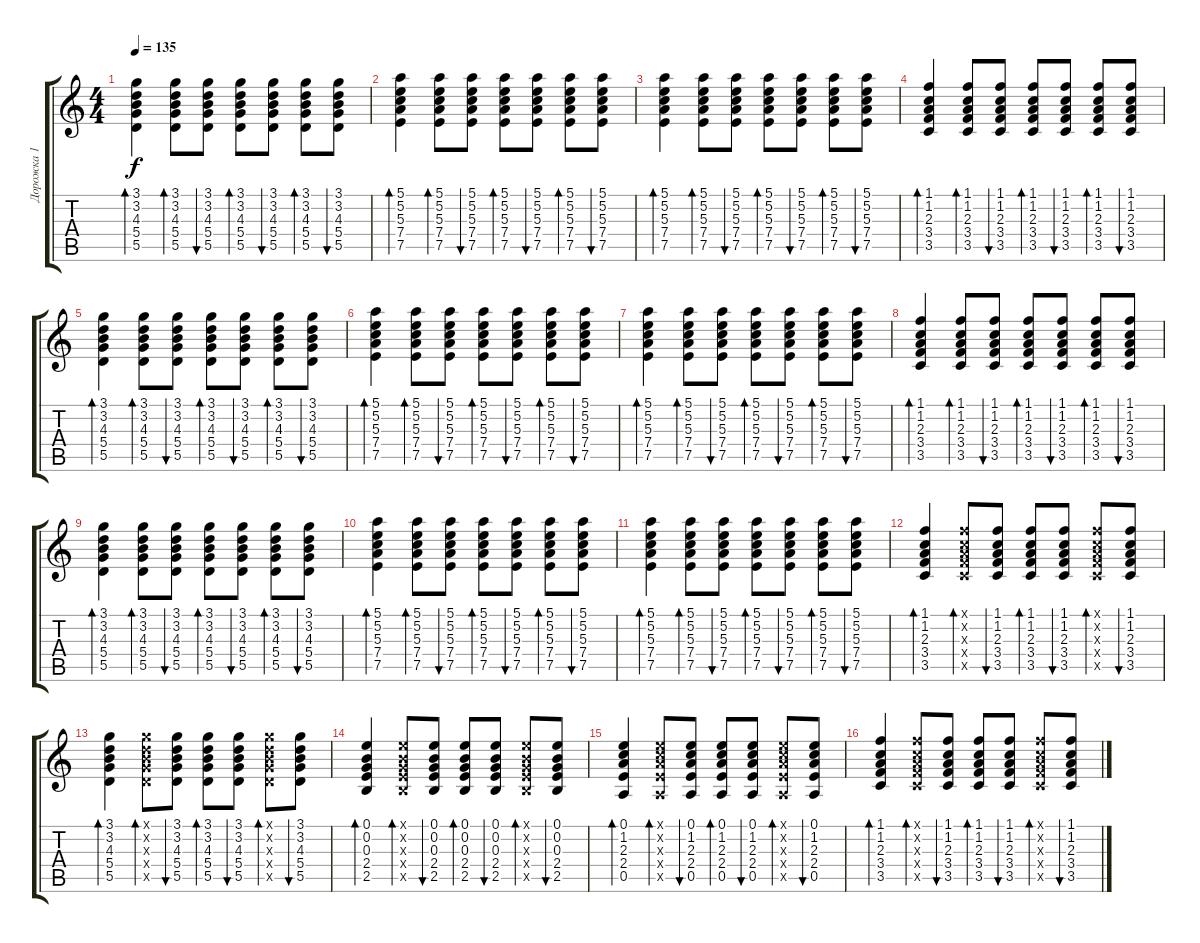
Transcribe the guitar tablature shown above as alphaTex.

\track ("Дорожка 1" "Дорожка 1") {instrument acousticguitarsteel}
\staff {score tabs}
\tuning (E4 B3 G3 D3 A2 E2) {hide}
\ts (4 4)
\tempo 135
\clef g2
\ks c
(3.1 3.2 4.3 5.4 5.5).4{bd 60 dy f} (3.1 3.2 4.3 5.4 5.5).8{bd 60} (3.1 3.2 4.3 5.4 5.5).8{bu 60} (3.1 3.2 4.3 5.4 5.5).8{bd 60} (3.1 3.2 4.3 5.4 5.5).8{bu 60} (3.1 3.2 4.3 5.4 5.5).8{bd 60} (3.1 3.2 4.3 5.4 5.5).8{bu 60} |
(5.1 5.2 5.3 7.4 7.5).4{bd 60} (5.1 5.2 5.3 7.4 7.5).8{bd 60} (5.1 5.2 5.3 7.4 7.5).8{bu 60} (5.1 5.2 5.3 7.4 7.5).8{bd 60} (5.1 5.2 5.3 7.4 7.5).8{bu 60} (5.1 5.2 5.3 7.4 7.5).8{bd 60} (5.1 5.2 5.3 7.4 7.5).8{bu 60} |
(5.1 5.2 5.3 7.4 7.5).4{bd 60} (5.1 5.2 5.3 7.4 7.5).8{bd 60} (5.1 5.2 5.3 7.4 7.5).8{bu 60} (5.1 5.2 5.3 7.4 7.5).8{bd 60} (5.1 5.2 5.3 7.4 7.5).8{bu 60} (5.1 5.2 5.3 7.4 7.5).8{bd 60} (5.1 5.2 5.3 7.4 7.5).8{bu 60} |
(1.1 1.2 2.3 3.4 3.5).4{bd 60} (1.1 1.2 2.3 3.4 3.5).8{bd 60} (1.1 1.2 2.3 3.4 3.5).8{bu 60} (1.1 1.2 2.3 3.4 3.5).8{bd 60} (1.1 1.2 2.3 3.4 3.5).8{bu 60} (1.1 1.2 2.3 3.4 3.5).8{bd 60} (1.1 1.2 2.3 3.4 3.5).8{bu 60} |
(3.1 3.2 4.3 5.4 5.5).4{bd 60} (3.1 3.2 4.3 5.4 5.5).8{bd 60} (3.1 3.2 4.3 5.4 5.5).8{bu 60} (3.1 3.2 4.3 5.4 5.5).8{bd 60} (3.1 3.2 4.3 5.4 5.5).8{bu 60} (3.1 3.2 4.3 5.4 5.5).8{bd 60} (3.1 3.2 4.3 5.4 5.5).8{bu 60} |
(5.1 5.2 5.3 7.4 7.5).4{bd 60} (5.1 5.2 5.3 7.4 7.5).8{bd 60} (5.1 5.2 5.3 7.4 7.5).8{bu 60} (5.1 5.2 5.3 7.4 7.5).8{bd 60} (5.1 5.2 5.3 7.4 7.5).8{bu 60} (5.1 5.2 5.3 7.4 7.5).8{bd 60} (5.1 5.2 5.3 7.4 7.5).8{bu 60} |
(5.1 5.2 5.3 7.4 7.5).4{bd 60} (5.1 5.2 5.3 7.4 7.5).8{bd 60} (5.1 5.2 5.3 7.4 7.5).8{bu 60} (5.1 5.2 5.3 7.4 7.5).8{bd 60} (5.1 5.2 5.3 7.4 7.5).8{bu 60} (5.1 5.2 5.3 7.4 7.5).8{bd 60} (5.1 5.2 5.3 7.4 7.5).8{bu 60} |
(1.1 1.2 2.3 3.4 3.5).4{bd 60} (1.1 1.2 2.3 3.4 3.5).8{bd 60} (1.1 1.2 2.3 3.4 3.5).8{bu 60} (1.1 1.2 2.3 3.4 3.5).8{bd 60} (1.1 1.2 2.3 3.4 3.5).8{bu 60} (1.1 1.2 2.3 3.4 3.5).8{bd 60} (1.1 1.2 2.3 3.4 3.5).8{bu 60} |
(3.1 3.2 4.3 5.4 5.5).4{bd 60} (3.1 3.2 4.3 5.4 5.5).8{bd 60} (3.1 3.2 4.3 5.4 5.5).8{bu 60} (3.1 3.2 4.3 5.4 5.5).8{bd 60} (3.1 3.2 4.3 5.4 5.5).8{bu 60} (3.1 3.2 4.3 5.4 5.5).8{bd 60} (3.1 3.2 4.3 5.4 5.5).8{bu 60} |
(5.1 5.2 5.3 7.4 7.5).4{bd 60} (5.1 5.2 5.3 7.4 7.5).8{bd 60} (5.1 5.2 5.3 7.4 7.5).8{bu 60} (5.1 5.2 5.3 7.4 7.5).8{bd 60} (5.1 5.2 5.3 7.4 7.5).8{bu 60} (5.1 5.2 5.3 7.4 7.5).8{bd 60} (5.1 5.2 5.3 7.4 7.5).8{bu 60} |
(5.1 5.2 5.3 7.4 7.5).4{bd 60} (5.1 5.2 5.3 7.4 7.5).8{bd 60} (5.1 5.2 5.3 7.4 7.5).8{bu 60} (5.1 5.2 5.3 7.4 7.5).8{bd 60} (5.1 5.2 5.3 7.4 7.5).8{bu 60} (5.1 5.2 5.3 7.4 7.5).8{bd 60} (5.1 5.2 5.3 7.4 7.5).8{bu 60} |
(1.1 1.2 2.3 3.4 3.5).4{bd 60} (1.1{x} 1.2{x} 2.3{x} 3.4{x} 3.5{x}).8{bd 60} (1.1 1.2 2.3 3.4 3.5).8{bu 60} (1.1 1.2 2.3 3.4 3.5).8{bd 60} (1.1 1.2 2.3 3.4 3.5).8{bu 60} (1.1{x} 1.2{x} 2.3{x} 3.4{x} 3.5{x}).8{bd 60} (1.1 1.2 2.3 3.4 3.5).8{bu 60} |
(3.1 3.2 4.3 5.4 5.5).4{bd 60} (3.1{x} 3.2{x} 4.3{x} 5.4{x} 5.5{x}).8{bd 60} (3.1 3.2 4.3 5.4 5.5).8{bu 60} (3.1 3.2 4.3 5.4 5.5).8{bd 60} (3.1 3.2 4.3 5.4 5.5).8{bu 60} (3.1{x} 3.2{x} 4.3{x} 5.4{x} 5.5{x}).8{bd 60} (3.1 3.2 4.3 5.4 5.5).8{bu 60} |
(0.1 0.2 0.3 2.4 2.5).4{bd 60} (0.1{x} 0.2{x} 0.3{x} 2.4{x} 2.5{x}).8{bd 60} (0.1 0.2 0.3 2.4 2.5).8{bu 60} (0.1 0.2 0.3 2.4 2.5).8{bd 60} (0.1 0.2 0.3 2.4 2.5).8{bu 60} (0.1{x} 0.2{x} 0.3{x} 2.4{x} 2.5{x}).8{bd 60} (0.1 0.2 0.3 2.4 2.5).8{bu 60} |
(0.1 1.2 2.3 2.4 0.5).4{bd 60} (0.1{x} 1.2{x} 2.3{x} 2.4{x} 0.5{x}).8{bd 60} (0.1 1.2 2.3 2.4 0.5).8{bu 60} (0.1 1.2 2.3 2.4 0.5).8{bd 60} (0.1 1.2 2.3 2.4 0.5).8{bu 60} (0.1{x} 1.2{x} 2.3{x} 2.4{x} 0.5{x}).8{bd 60} (0.1 1.2 2.3 2.4 0.5).8{bu 60} |
(1.1 1.2 2.3 3.4 3.5).4{bd 60} (1.1{x} 1.2{x} 2.3{x} 3.4{x} 3.5{x}).8{bd 60} (1.1 1.2 2.3 3.4 3.5).8{bu 60} (1.1 1.2 2.3 3.4 3.5).8{bd 60} (1.1 1.2 2.3 3.4 3.5).8{bu 60} (1.1{x} 1.2{x} 2.3{x} 3.4{x} 3.5{x}).8{bd 60} (1.1 1.2 2.3 3.4 3.5).8{bu 60}
